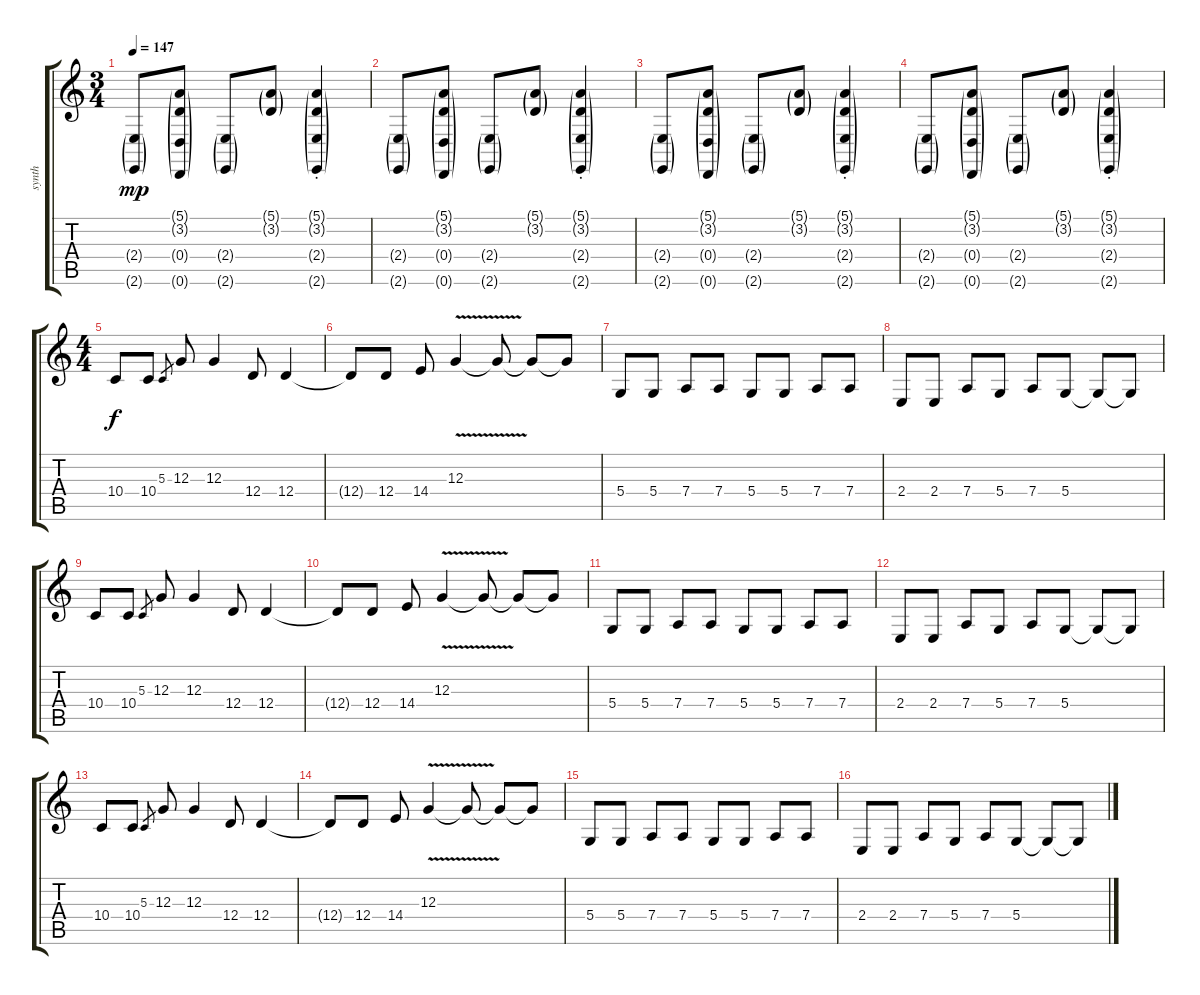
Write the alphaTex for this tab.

\track ("synth" "synth") {instrument lead2sawtooth}
\staff {score tabs}
\tuning (E4 B3 G3 D3 A2 D2) {hide}
\ts (3 4)
\tempo 147
\clef g2
\ks c
(2.4{g} 2.6{g}).8{dy mp} (5.1{g} 3.2{g} 0.4{g} 0.6{g}).8 (2.4{g} 2.6{g}).8 (5.1{g} 3.2{g}).8 (5.1{g} 3.2{g} 2.4{g st} 2.6{g st}).4 |
(2.4{g} 2.6{g}).8 (5.1{g} 3.2{g} 0.4{g} 0.6{g}).8 (2.4{g} 2.6{g}).8 (5.1{g} 3.2{g}).8 (5.1{g} 3.2{g} 2.4{g st} 2.6{g st}).4 |
(2.4{g} 2.6{g}).8 (5.1{g} 3.2{g} 0.4{g} 0.6{g}).8 (2.4{g} 2.6{g}).8 (5.1{g} 3.2{g}).8 (5.1{g} 3.2{g} 2.4{g st} 2.6{g st}).4 |
(2.4{g} 2.6{g}).8 (5.1{g} 3.2{g} 0.4{g} 0.6{g}).8 (2.4{g} 2.6{g}).8 (5.1{g} 3.2{g}).8 (5.1{g} 3.2{g} 2.4{g st} 2.6{g st}).4 |
\ts (4 4)
10.4.8{dy f volume 10} 10.4.8 5.3.8{gr} 12.3.8 12.3.4 12.4.8 12.4.4 |
12.4{t}.8 12.4.8 14.4.8 12.3{v}.4 12.3{t}.8 12.3{t}.8 12.3{t}.8 |
5.4.8 5.4.8 7.4.8 7.4.8 5.4.8 5.4.8 7.4.8 7.4.8 |
2.4.8 2.4.8 7.4.8 5.4.8 7.4.8 5.4.8 5.4{t}.8 5.4{t}.8 |
10.4.8 10.4.8 5.3.8{gr} 12.3.8 12.3.4 12.4.8 12.4.4 |
12.4{t}.8 12.4.8 14.4.8 12.3{v}.4 12.3{t}.8 12.3{t}.8 12.3{t}.8 |
5.4.8 5.4.8 7.4.8 7.4.8 5.4.8 5.4.8 7.4.8 7.4.8 |
2.4.8 2.4.8 7.4.8 5.4.8 7.4.8 5.4.8 5.4{t}.8 5.4{t}.8 |
10.4.8 10.4.8 5.3.8{gr} 12.3.8 12.3.4 12.4.8 12.4.4 |
12.4{t}.8 12.4.8 14.4.8 12.3{v}.4 12.3{t}.8 12.3{t}.8 12.3{t}.8 |
5.4.8 5.4.8 7.4.8 7.4.8 5.4.8 5.4.8 7.4.8 7.4.8 |
2.4.8 2.4.8 7.4.8 5.4.8 7.4.8 5.4.8 5.4{t}.8 5.4{t}.8
